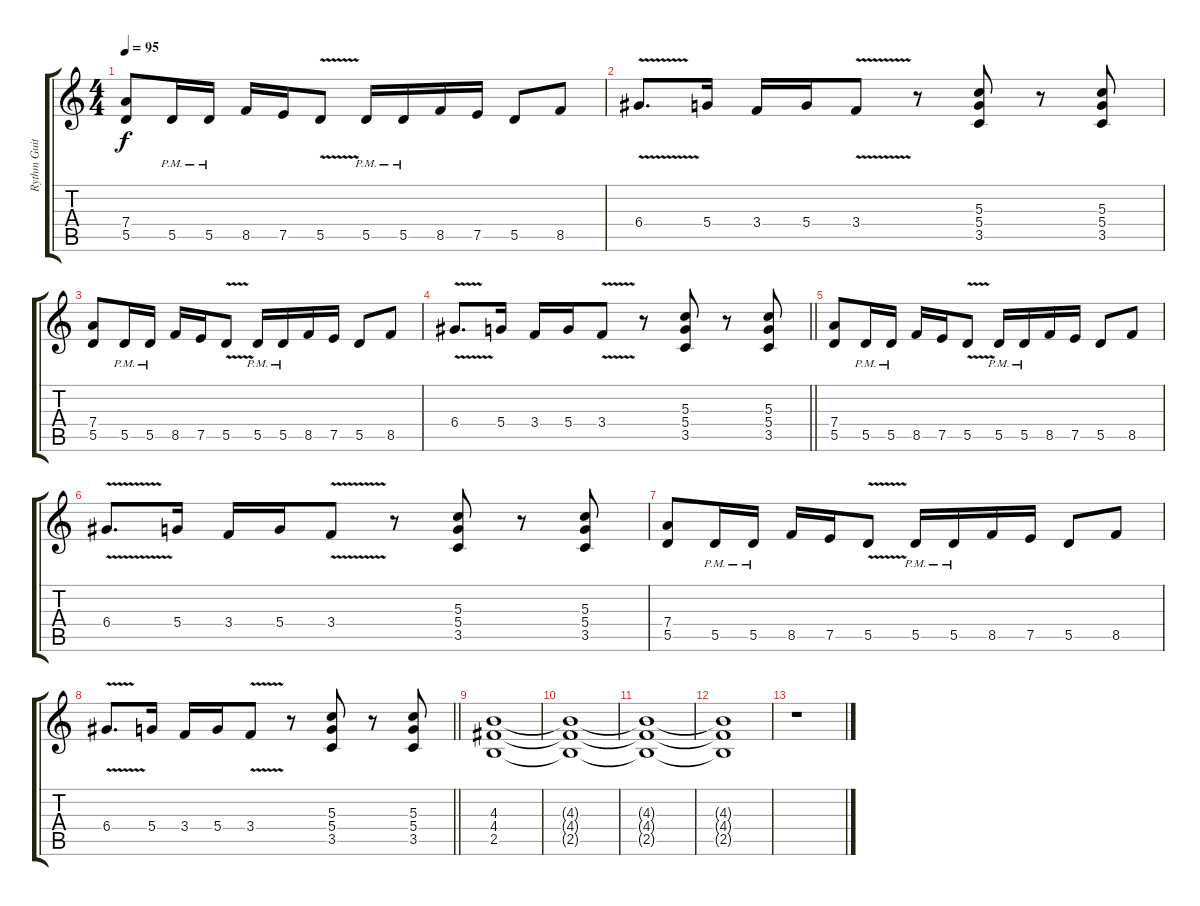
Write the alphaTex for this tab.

\track ("Rythm Guitar" "Rythm Guit") {instrument distortionguitar}
\staff {score tabs}
\tuning (E4 B3 G3 D3 A2 E2) {hide}
\ts (4 4)
\tempo 95
\clef g2
\ks c
(7.4 5.5).8{dy f} 5.5{pm}.16 5.5{pm}.16 8.5.16 7.5.16 5.5{v}.8 5.5{pm}.16 5.5{pm}.16 8.5.16 7.5.16 5.5.8 8.5.8 |
6.4{v}.8{d} 5.4.16 3.4.16 5.4.16 3.4{v}.8 r.8 (5.3 5.4 3.5).8 r.8 (5.3 5.4 3.5).8 |
(7.4 5.5).8 5.5{pm}.16 5.5{pm}.16 8.5.16 7.5.16 5.5{v}.8 5.5{pm}.16 5.5{pm}.16 8.5.16 7.5.16 5.5.8 8.5.8 |
\barLineRight lightlight
6.4{v}.8{d} 5.4.16 3.4.16 5.4.16 3.4{v}.8 r.8 (5.3 5.4 3.5).8 r.8 (5.3 5.4 3.5).8 |
(7.4 5.5).8 5.5{pm}.16 5.5{pm}.16 8.5.16 7.5.16 5.5{v}.8 5.5{pm}.16 5.5{pm}.16 8.5.16 7.5.16 5.5.8 8.5.8 |
6.4{v}.8{d} 5.4.16 3.4.16 5.4.16 3.4{v}.8 r.8 (5.3 5.4 3.5).8 r.8 (5.3 5.4 3.5).8 |
(7.4 5.5).8 5.5{pm}.16 5.5{pm}.16 8.5.16 7.5.16 5.5{v}.8 5.5{pm}.16 5.5{pm}.16 8.5.16 7.5.16 5.5.8 8.5.8 |
\barLineRight lightlight
6.4{v}.8{d} 5.4.16 3.4.16 5.4.16 3.4{v}.8 r.8 (5.3 5.4 3.5).8 r.8 (5.3 5.4 3.5).8 |
(4.3 4.4 2.5).1{volume 0} |
(4.3{t} 4.4{t} 2.5{t}).1 |
(4.3{t} 4.4{t} 2.5{t}).1 |
(4.3{t} 4.4{t} 2.5{t}).1 |
r.1
